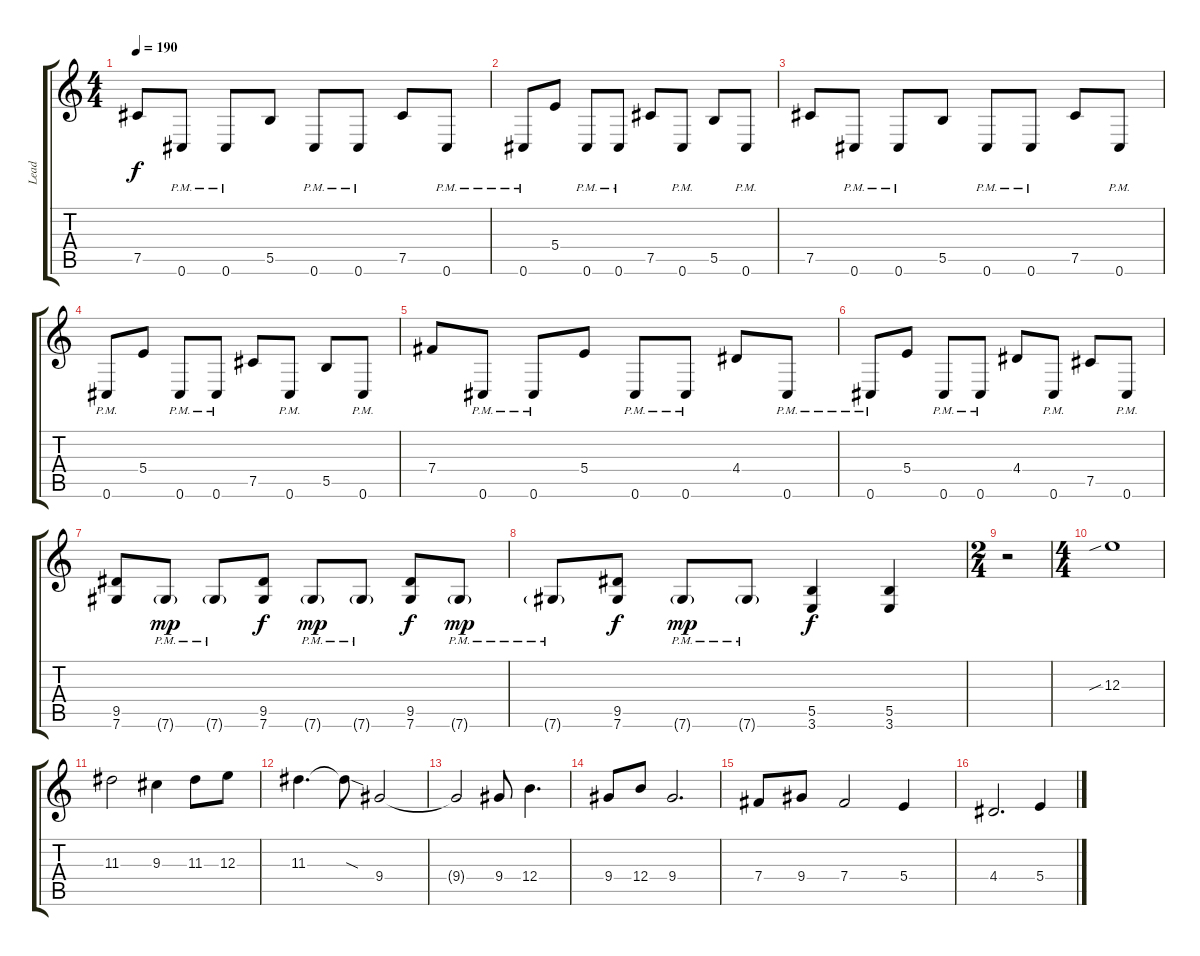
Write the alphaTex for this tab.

\track ("Lead" "Lead") {instrument distortionguitar}
\staff {score tabs}
\tuning (Db4 Ab3 E3 B2 Gb2 Db2) {hide}
\ts (4 4)
\tempo 190
\clef g2
\ks c
7.5.8{dy f} 0.6{pm}.8 0.6{pm}.8 5.5.8 0.6{pm}.8 0.6{pm}.8 7.5.8 0.6{pm}.8 |
0.6{pm}.8 5.4.8 0.6{pm}.8 0.6{pm}.8 7.5.8 0.6{pm}.8 5.5.8 0.6{pm}.8 |
7.5.8 0.6{pm}.8 0.6{pm}.8 5.5.8 0.6{pm}.8 0.6{pm}.8 7.5.8 0.6{pm}.8 |
0.6{pm}.8 5.4.8 0.6{pm}.8 0.6{pm}.8 7.5.8 0.6{pm}.8 5.5.8 0.6{pm}.8 |
7.4.8 0.6{pm}.8 0.6{pm}.8 5.4.8 0.6{pm}.8 0.6{pm}.8 4.4.8 0.6{pm}.8 |
0.6{pm}.8 5.4.8 0.6{pm}.8 0.6{pm}.8 4.4.8 0.6{pm}.8 7.5.8 0.6{pm}.8 |
(9.5 7.6).8 7.6{g pm}.8{dy mp} 7.6{g pm}.8 (9.5 7.6).8{dy f} 7.6{g pm}.8{dy mp} 7.6{g pm}.8 (9.5 7.6).8{dy f} 7.6{g pm}.8{dy mp} |
7.6{g pm}.8 (9.5 7.6).8{dy f} 7.6{g pm}.8{dy mp} 7.6{g pm}.8 (5.5 3.6).4{dy f} (5.5 3.6).4 |
\ts (2 4)
r.2 |
\ts (4 4)
12.3{sib}.1 |
11.3.2 9.3.4 11.3.8 12.3.8 |
11.3.4{d} 11.3{sod t}.8 9.4.2 |
9.4{t}.2 9.4.8 12.4.4{d} |
9.4.8 12.4.8 9.4.2{d} |
7.4.8 9.4.8 7.4.2 5.4.4 |
4.4.2{d} 5.4.4
